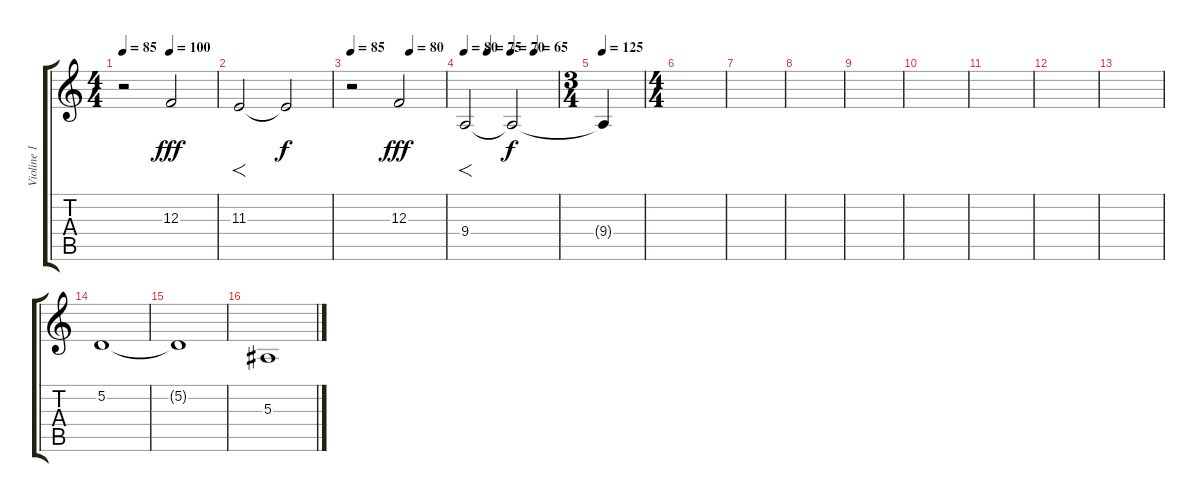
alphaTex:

\track ("Violine 1" "Violine 1") {instrument tremolostrings}
\staff {score tabs}
\tuning (D4 A3 F3 C3 G2 D2) {hide}
\ts (4 4)
\tempo 85
\tempo (100 0.5)
\clef g2
\ks c
r.2{dy f volume 0} 12.3.2{dy fff volume 10} |
11.3.2{f} 11.3{t}.2{dy f volume 2} |
\tempo 85
\tempo (80 0.625)
r.2{volume 0} 12.3.2{dy fff volume 10} |
\tempo 80
\tempo (75 0.25)
\tempo (70 0.5)
\tempo (65 0.75)
9.4.2{f} 9.4{t}.2{dy f volume 2} |
\ts (3 4)
\tempo 125
9.4{t}.4 |
\ts (4 4)
|
|
|
|
|
|
|
|
5.2.1{volume 10} |
5.2{t}.1 |
5.3.1
